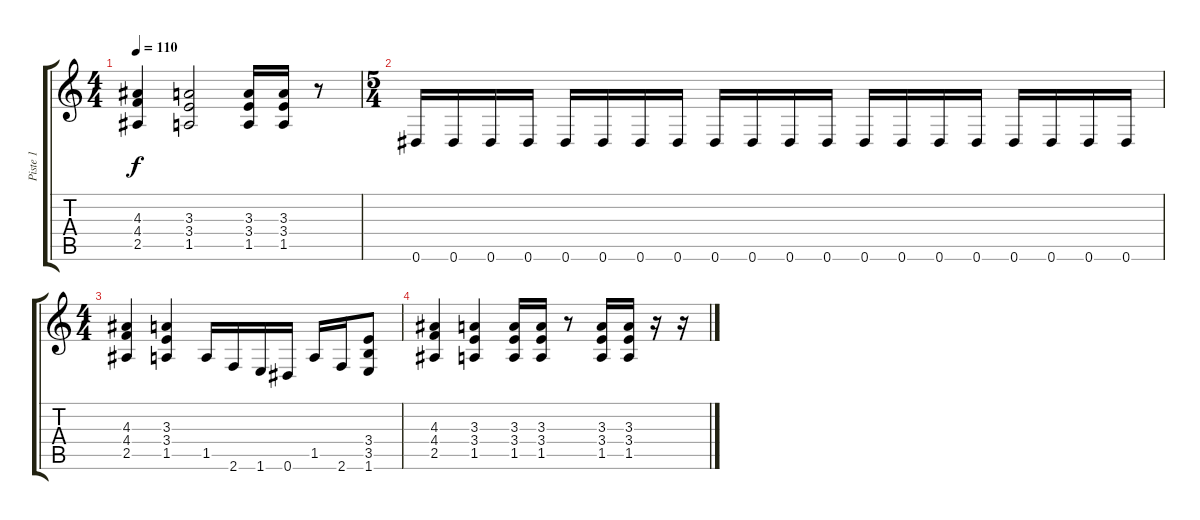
\track ("Piste 1" "Piste 1") {instrument distortionguitar}
\staff {score tabs}
\tuning (Eb4 Bb3 Gb3 Db3 Ab2 Eb2) {hide}
\ts (4 4)
\tempo 110
\clef g2
\ks c
(4.3 4.4 2.5).4{dy f} (3.3 3.4 1.5).2 (3.3 3.4 1.5).16 (3.3 3.4 1.5).16 r.8 |
\ts (5 4)
0.6.16 0.6.16 0.6.16 0.6.16 0.6.16 0.6.16 0.6.16 0.6.16 0.6.16 0.6.16 0.6.16 0.6.16 0.6.16 0.6.16 0.6.16 0.6.16 0.6.16 0.6.16 0.6.16 0.6.16 |
\ts (4 4)
(4.3 4.4 2.5).4 (3.3 3.4 1.5).4 1.5.16 2.6.16 1.6.16 0.6.16 1.5.16 2.6.16 (3.4 3.5 1.6).8 |
(4.3 4.4 2.5).4 (3.3 3.4 1.5).4 (3.3 3.4 1.5).16 (3.3 3.4 1.5).16 r.8 (3.3 3.4 1.5).16 (3.3 3.4 1.5).16 r.16 r.16
